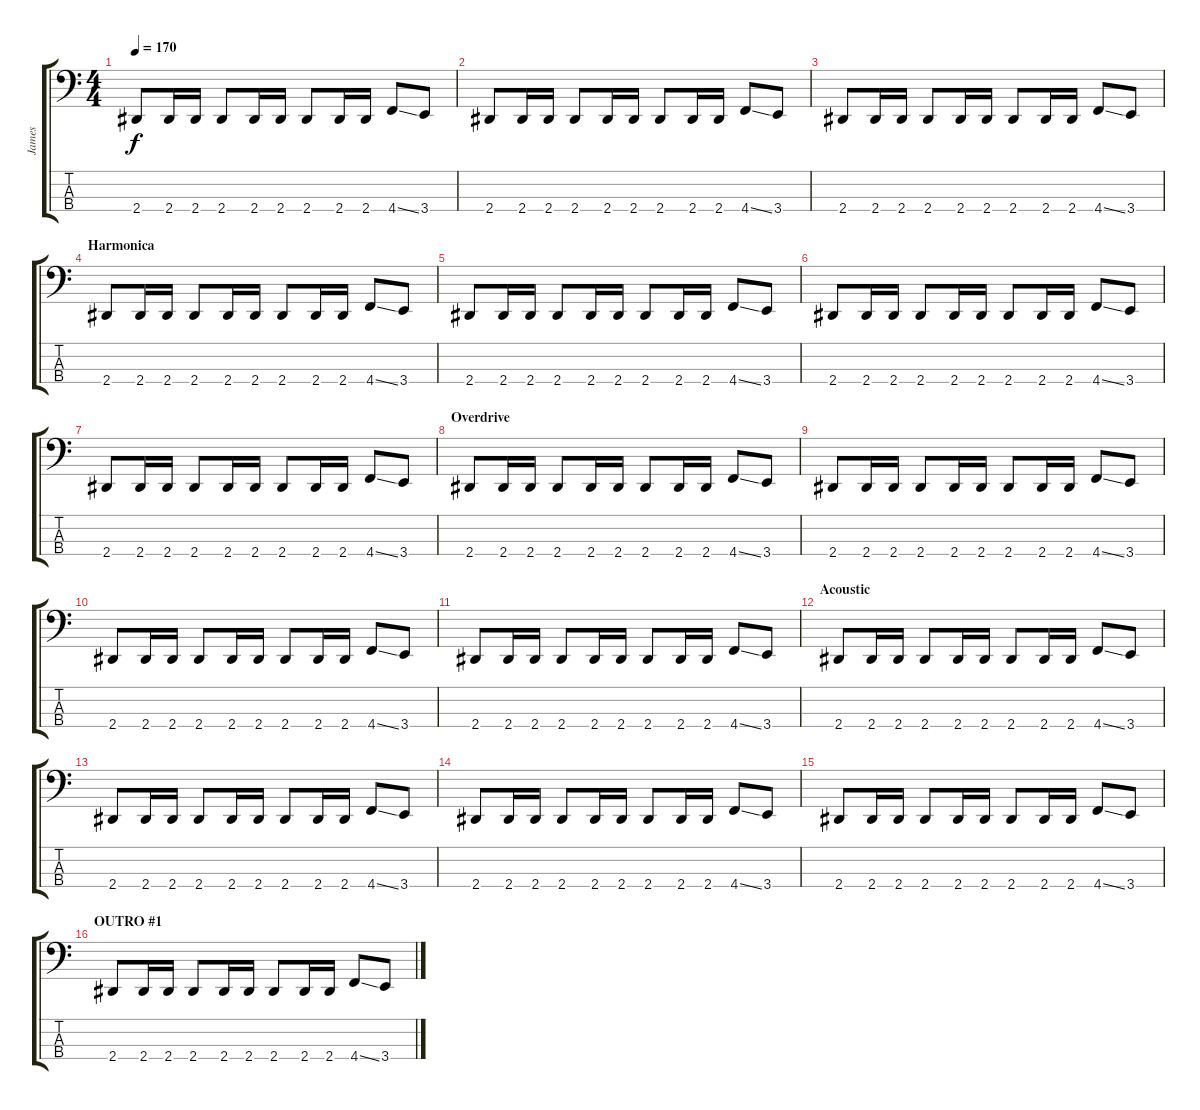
\track ("James" "James") {instrument synthbass1}
\staff {score tabs}
\tuning (Gb2 Db2 Ab1 Db1) {hide}
\ts (4 4)
\tempo 170
\clef f4
\ks c
2.4.8{dy f} 2.4.16 2.4.16 2.4.8 2.4.16 2.4.16 2.4.8 2.4.16 2.4.16 4.4{ss}.8 3.4.8 |
2.4.8 2.4.16 2.4.16 2.4.8 2.4.16 2.4.16 2.4.8 2.4.16 2.4.16 4.4{ss}.8 3.4.8 |
2.4.8 2.4.16 2.4.16 2.4.8 2.4.16 2.4.16 2.4.8 2.4.16 2.4.16 4.4{ss}.8 3.4.8 |
\section ("" "Harmonica")
2.4.8 2.4.16 2.4.16 2.4.8 2.4.16 2.4.16 2.4.8 2.4.16 2.4.16 4.4{ss}.8 3.4.8 |
2.4.8 2.4.16 2.4.16 2.4.8 2.4.16 2.4.16 2.4.8 2.4.16 2.4.16 4.4{ss}.8 3.4.8 |
2.4.8 2.4.16 2.4.16 2.4.8 2.4.16 2.4.16 2.4.8 2.4.16 2.4.16 4.4{ss}.8 3.4.8 |
2.4.8 2.4.16 2.4.16 2.4.8 2.4.16 2.4.16 2.4.8 2.4.16 2.4.16 4.4{ss}.8 3.4.8 |
\section ("" "Overdrive")
2.4.8 2.4.16 2.4.16 2.4.8 2.4.16 2.4.16 2.4.8 2.4.16 2.4.16 4.4{ss}.8 3.4.8 |
2.4.8 2.4.16 2.4.16 2.4.8 2.4.16 2.4.16 2.4.8 2.4.16 2.4.16 4.4{ss}.8 3.4.8 |
2.4.8 2.4.16 2.4.16 2.4.8 2.4.16 2.4.16 2.4.8 2.4.16 2.4.16 4.4{ss}.8 3.4.8 |
2.4.8 2.4.16 2.4.16 2.4.8 2.4.16 2.4.16 2.4.8 2.4.16 2.4.16 4.4{ss}.8 3.4.8 |
\section ("" "Acoustic")
2.4.8 2.4.16 2.4.16 2.4.8 2.4.16 2.4.16 2.4.8 2.4.16 2.4.16 4.4{ss}.8 3.4.8 |
2.4.8 2.4.16 2.4.16 2.4.8 2.4.16 2.4.16 2.4.8 2.4.16 2.4.16 4.4{ss}.8 3.4.8 |
2.4.8 2.4.16 2.4.16 2.4.8 2.4.16 2.4.16 2.4.8 2.4.16 2.4.16 4.4{ss}.8 3.4.8 |
2.4.8 2.4.16 2.4.16 2.4.8 2.4.16 2.4.16 2.4.8 2.4.16 2.4.16 4.4{ss}.8 3.4.8 |
\section ("" "OUTRO #1")
2.4.8 2.4.16 2.4.16 2.4.8 2.4.16 2.4.16 2.4.8 2.4.16 2.4.16 4.4{ss}.8 3.4.8
